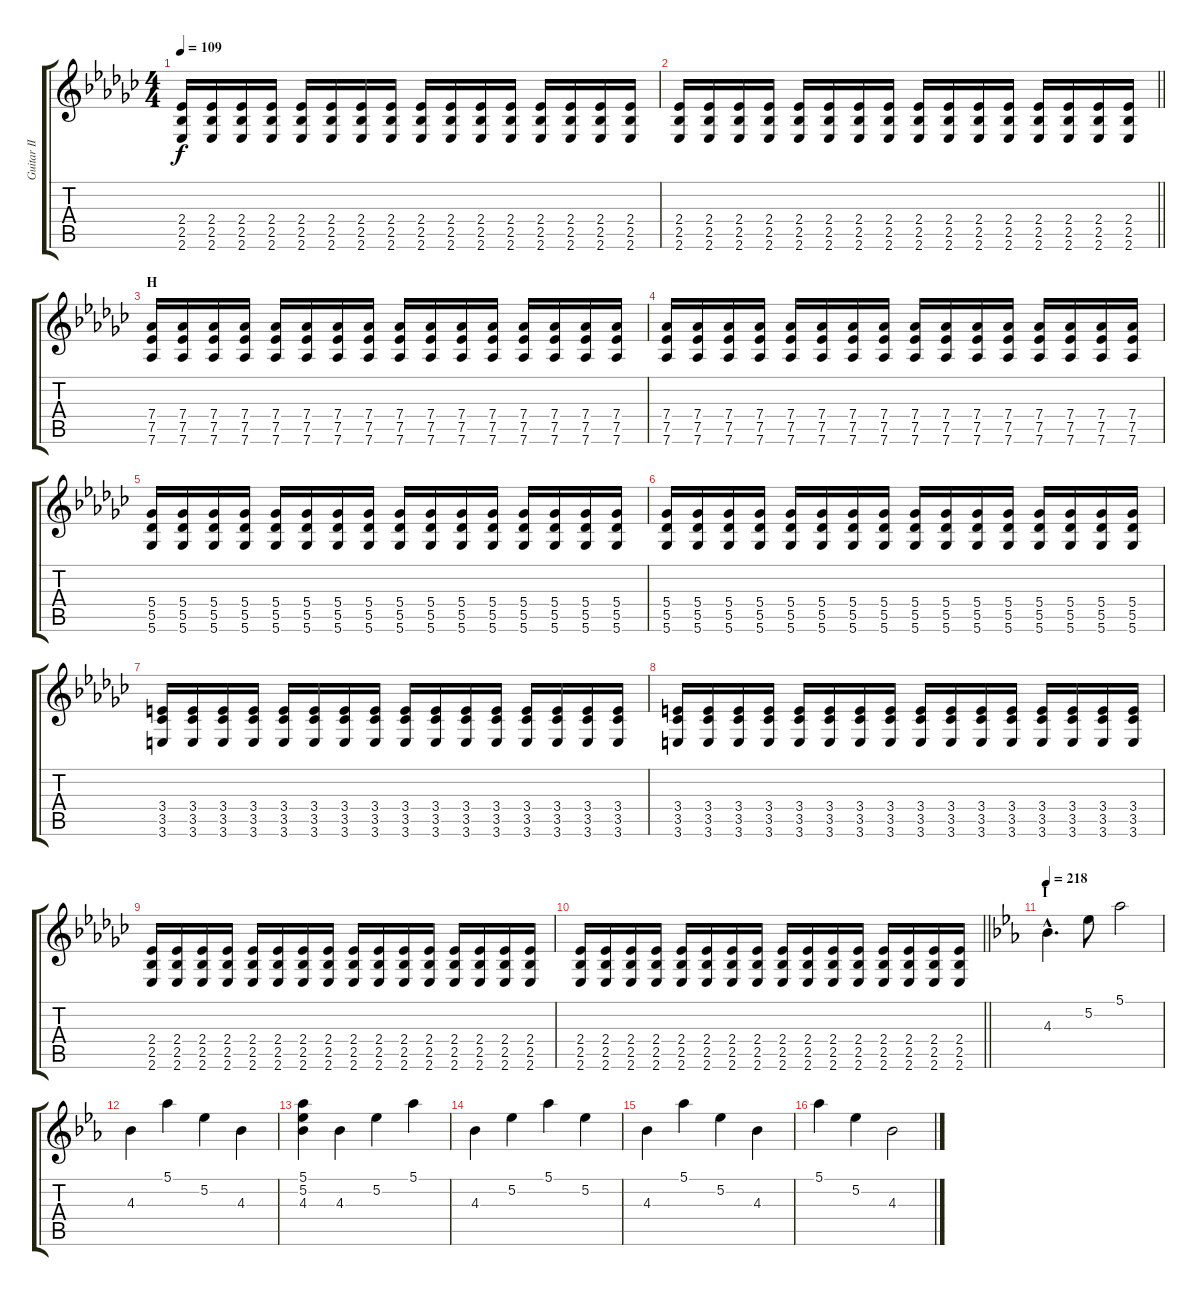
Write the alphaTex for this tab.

\track ("Guitar II" "Guitar II") {instrument distortionguitar}
\staff {score tabs}
\tuning (Eb4 Bb3 Gb3 Db3 Ab2 Db2) {hide}
\ts (4 4)
\tempo 109
\clef g2
\ks ebminor
(2.4 2.5 2.6).16{dy f} (2.4 2.5 2.6).16 (2.4 2.5 2.6).16 (2.4 2.5 2.6).16 (2.4 2.5 2.6).16 (2.4 2.5 2.6).16 (2.4 2.5 2.6).16 (2.4 2.5 2.6).16 (2.4 2.5 2.6).16 (2.4 2.5 2.6).16 (2.4 2.5 2.6).16 (2.4 2.5 2.6).16 (2.4 2.5 2.6).16 (2.4 2.5 2.6).16 (2.4 2.5 2.6).16 (2.4 2.5 2.6).16 |
\barLineRight lightlight
(2.4 2.5 2.6).16 (2.4 2.5 2.6).16 (2.4 2.5 2.6).16 (2.4 2.5 2.6).16 (2.4 2.5 2.6).16 (2.4 2.5 2.6).16 (2.4 2.5 2.6).16 (2.4 2.5 2.6).16 (2.4 2.5 2.6).16 (2.4 2.5 2.6).16 (2.4 2.5 2.6).16 (2.4 2.5 2.6).16 (2.4 2.5 2.6).16 (2.4 2.5 2.6).16 (2.4 2.5 2.6).16 (2.4 2.5 2.6).16 |
\section ("" "H")
(7.4 7.5 7.6).16 (7.4 7.5 7.6).16 (7.4 7.5 7.6).16 (7.4 7.5 7.6).16 (7.4 7.5 7.6).16 (7.4 7.5 7.6).16 (7.4 7.5 7.6).16 (7.4 7.5 7.6).16 (7.4 7.5 7.6).16 (7.4 7.5 7.6).16 (7.4 7.5 7.6).16 (7.4 7.5 7.6).16 (7.4 7.5 7.6).16 (7.4 7.5 7.6).16 (7.4 7.5 7.6).16 (7.4 7.5 7.6).16 |
(7.4 7.5 7.6).16 (7.4 7.5 7.6).16 (7.4 7.5 7.6).16 (7.4 7.5 7.6).16 (7.4 7.5 7.6).16 (7.4 7.5 7.6).16 (7.4 7.5 7.6).16 (7.4 7.5 7.6).16 (7.4 7.5 7.6).16 (7.4 7.5 7.6).16 (7.4 7.5 7.6).16 (7.4 7.5 7.6).16 (7.4 7.5 7.6).16 (7.4 7.5 7.6).16 (7.4 7.5 7.6).16 (7.4 7.5 7.6).16 |
(5.4 5.5 5.6).16 (5.4 5.5 5.6).16 (5.4 5.5 5.6).16 (5.4 5.5 5.6).16 (5.4 5.5 5.6).16 (5.4 5.5 5.6).16 (5.4 5.5 5.6).16 (5.4 5.5 5.6).16 (5.4 5.5 5.6).16 (5.4 5.5 5.6).16 (5.4 5.5 5.6).16 (5.4 5.5 5.6).16 (5.4 5.5 5.6).16 (5.4 5.5 5.6).16 (5.4 5.5 5.6).16 (5.4 5.5 5.6).16 |
(5.4 5.5 5.6).16 (5.4 5.5 5.6).16 (5.4 5.5 5.6).16 (5.4 5.5 5.6).16 (5.4 5.5 5.6).16 (5.4 5.5 5.6).16 (5.4 5.5 5.6).16 (5.4 5.5 5.6).16 (5.4 5.5 5.6).16 (5.4 5.5 5.6).16 (5.4 5.5 5.6).16 (5.4 5.5 5.6).16 (5.4 5.5 5.6).16 (5.4 5.5 5.6).16 (5.4 5.5 5.6).16 (5.4 5.5 5.6).16 |
(3.4 3.5 3.6).16 (3.4 3.5 3.6).16 (3.4 3.5 3.6).16 (3.4 3.5 3.6).16 (3.4 3.5 3.6).16 (3.4 3.5 3.6).16 (3.4 3.5 3.6).16 (3.4 3.5 3.6).16 (3.4 3.5 3.6).16 (3.4 3.5 3.6).16 (3.4 3.5 3.6).16 (3.4 3.5 3.6).16 (3.4 3.5 3.6).16 (3.4 3.5 3.6).16 (3.4 3.5 3.6).16 (3.4 3.5 3.6).16 |
(3.4 3.5 3.6).16 (3.4 3.5 3.6).16 (3.4 3.5 3.6).16 (3.4 3.5 3.6).16 (3.4 3.5 3.6).16 (3.4 3.5 3.6).16 (3.4 3.5 3.6).16 (3.4 3.5 3.6).16 (3.4 3.5 3.6).16 (3.4 3.5 3.6).16 (3.4 3.5 3.6).16 (3.4 3.5 3.6).16 (3.4 3.5 3.6).16 (3.4 3.5 3.6).16 (3.4 3.5 3.6).16 (3.4 3.5 3.6).16 |
(2.4 2.5 2.6).16 (2.4 2.5 2.6).16 (2.4 2.5 2.6).16 (2.4 2.5 2.6).16 (2.4 2.5 2.6).16 (2.4 2.5 2.6).16 (2.4 2.5 2.6).16 (2.4 2.5 2.6).16 (2.4 2.5 2.6).16 (2.4 2.5 2.6).16 (2.4 2.5 2.6).16 (2.4 2.5 2.6).16 (2.4 2.5 2.6).16 (2.4 2.5 2.6).16 (2.4 2.5 2.6).16 (2.4 2.5 2.6).16 |
\barLineRight lightlight
(2.4 2.5 2.6).16 (2.4 2.5 2.6).16 (2.4 2.5 2.6).16 (2.4 2.5 2.6).16 (2.4 2.5 2.6).16 (2.4 2.5 2.6).16 (2.4 2.5 2.6).16 (2.4 2.5 2.6).16 (2.4 2.5 2.6).16 (2.4 2.5 2.6).16 (2.4 2.5 2.6).16 (2.4 2.5 2.6).16 (2.4 2.5 2.6).16 (2.4 2.5 2.6).16 (2.4 2.5 2.6).16 (2.4 2.5 2.6).16 |
\section ("" "I")
\tempo 218
\ks eb
4.3{hac}.4{d instrument electricguitarjazz} 5.2.8 5.1.2 |
4.3.4 5.1.4 5.2.4 4.3.4 |
(5.1 5.2 4.3).4 4.3.4 5.2.4 5.1.4 |
4.3.4 5.2.4 5.1.4 5.2.4 |
4.3.4 5.1.4 5.2.4 4.3.4 |
5.1.4 5.2.4 4.3.2
